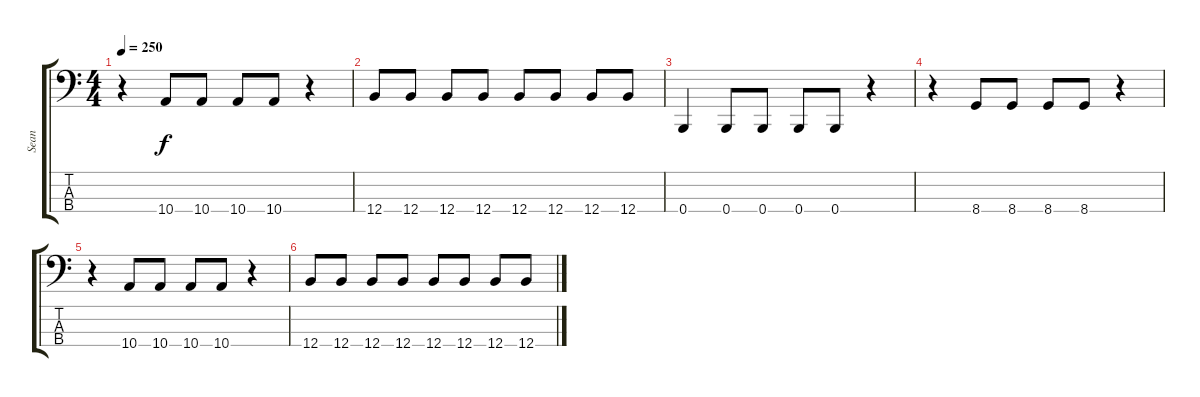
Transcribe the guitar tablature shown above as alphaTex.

\track ("Sean" "Sean") {instrument electricbasspick}
\staff {score tabs}
\tuning (E2 B1 Gb1 B0) {hide}
\ts (4 4)
\tempo 250
\clef f4
\ks c
r.4{dy f} 10.4.8 10.4.8 10.4.8 10.4.8 r.4 |
12.4.8 12.4.8 12.4.8 12.4.8 12.4.8 12.4.8 12.4.8 12.4.8 |
0.4.4 0.4.8 0.4.8 0.4.8 0.4.8 r.4 |
r.4 8.4.8 8.4.8 8.4.8 8.4.8 r.4 |
r.4 10.4.8 10.4.8 10.4.8 10.4.8 r.4 |
12.4.8 12.4.8 12.4.8 12.4.8 12.4.8 12.4.8 12.4.8 12.4.8
